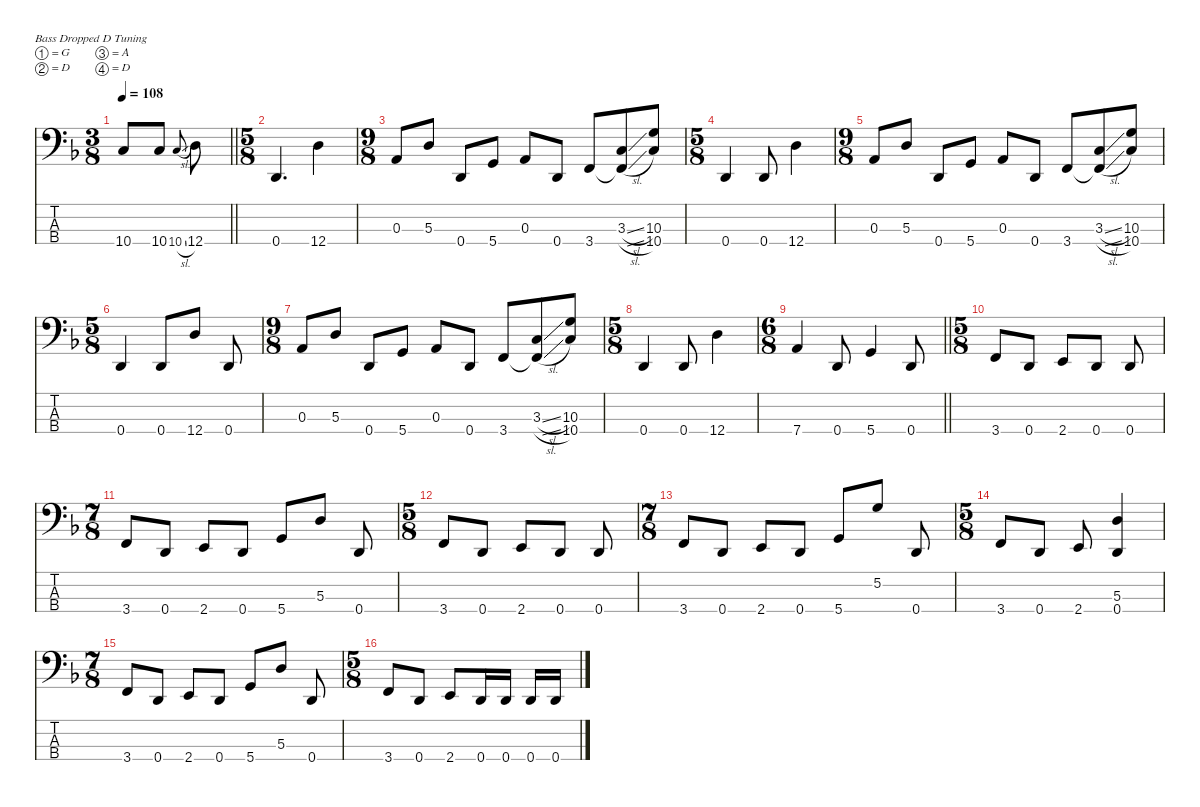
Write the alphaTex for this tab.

\defaultSystemsLayout 4
\hideDynamics
\bracketExtendMode nobrackets
\singleTrackTrackNamePolicy hidden
\multiTrackTrackNamePolicy hidden
\firstSystemTrackNameMode fullname
\firstSystemTrackNameOrientation horizontal
\otherSystemsTrackNameOrientation horizontal
\track ("Bass - hidden" "el.bs.") {instrument electricbasspick}
\staff {score tabs}
\tuning (G2 D2 A1 D1)
\ts (3 8)
\beaming (8 2 2 2 2)
\tempo 108
\clef f4
\barLineRight lightlight
\ks dminor
10.4{acc forcenatural}.8{dy f} 10.4{acc forcenatural}.8 10.4{sl acc forcenatural}.8{gr onbeat dy mf} 12.4{acc forcenatural}.8{dy f} |
\ts (5 8)
\beaming (8 2 2 2 2)
0.4{acc forcenatural}.4{d} 12.4{acc forcenatural}.4 |
\ts (9 8)
\beaming (8 2 2 2 3)
0.3{acc forcenatural}.8 5.3{acc forcenatural}.8 0.4{acc forcenatural}.8 5.4{acc forcenatural}.8 0.3{acc forcenatural}.8 0.4{acc forcenatural}.8 3.4{acc forcenatural}.8 (3.3{sl acc forcenatural} 3.4{sl t acc forcenatural}).8 (10.3{acc forcenatural} 10.4{acc forcenatural}).8 |
\ts (5 8)
\beaming (8 2 2 2 2)
0.4{acc forcenatural}.4 0.4{acc forcenatural}.8 12.4{acc forcenatural}.4{dy pp} |
\ts (9 8)
\beaming (8 2 2 2 3)
0.3{acc forcenatural}.8{dy f} 5.3{acc forcenatural}.8 0.4{acc forcenatural}.8 5.4{acc forcenatural}.8 0.3{acc forcenatural}.8 0.4{acc forcenatural}.8 3.4{acc forcenatural}.8 (3.3{sl acc forcenatural} 3.4{sl t acc forcenatural}).8 (10.3{acc forcenatural} 10.4{acc forcenatural}).8 |
\ts (5 8)
\beaming (8 2 2 2 2)
0.4{acc forcenatural}.4 0.4{acc forcenatural}.8 12.4{acc forcenatural}.8 0.4{acc forcenatural}.8 |
\ts (9 8)
\beaming (8 2 2 2 3)
0.3{acc forcenatural}.8 5.3{acc forcenatural}.8 0.4{acc forcenatural}.8 5.4{acc forcenatural}.8 0.3{acc forcenatural}.8 0.4{acc forcenatural}.8 3.4{acc forcenatural}.8 (3.3{sl acc forcenatural} 3.4{sl t acc forcenatural}).8 (10.3{acc forcenatural} 10.4{acc forcenatural}).8 |
\ts (5 8)
\beaming (8 2 2 2 2)
0.4{acc forcenatural}.4 0.4{acc forcenatural}.8 12.4{acc forcenatural}.4{dy pp} |
\ts (6 8)
\beaming (8 2 2 2 2)
\barLineRight lightlight
7.4{acc forcenatural}.4{dy f} 0.4{acc forcenatural}.8 5.4{acc forcenatural}.4 0.4{acc forcenatural}.8 |
\ts (5 8)
\beaming (8 2 2 2 2)
3.4{acc forcenatural}.8 0.4{acc forcenatural}.8 2.4{acc forcenatural}.8 0.4{acc forcenatural}.8 0.4{acc forcenatural}.8 |
\ts (7 8)
\beaming (8 2 2 2 2)
3.4{acc forcenatural}.8 0.4{acc forcenatural}.8 2.4{acc forcenatural}.8 0.4{acc forcenatural}.8 5.4{acc forcenatural}.8 5.3{acc forcenatural}.8 0.4{acc forcenatural}.8 |
\ts (5 8)
\beaming (8 2 2 2 2)
3.4{acc forcenatural}.8 0.4{acc forcenatural}.8 2.4{acc forcenatural}.8 0.4{acc forcenatural}.8 0.4{acc forcenatural}.8 |
\ts (7 8)
\beaming (8 2 2 2 2)
3.4{acc forcenatural}.8 0.4{acc forcenatural}.8 2.4{acc forcenatural}.8 0.4{acc forcenatural}.8 5.4{acc forcenatural}.8 5.2{acc forcenatural}.8 0.4{acc forcenatural}.8 |
\ts (5 8)
\beaming (8 2 2 2 2)
3.4{acc forcenatural}.8 0.4{acc forcenatural}.8 2.4{acc forcenatural}.8 (5.3{acc forcenatural} 0.4{acc forcenatural}).4 |
\ts (7 8)
\beaming (8 2 2 2 2)
3.4{acc forcenatural}.8 0.4{acc forcenatural}.8 2.4{acc forcenatural}.8 0.4{acc forcenatural}.8 5.4{acc forcenatural}.8 5.3{acc forcenatural}.8 0.4{acc forcenatural}.8 |
\ts (5 8)
\beaming (8 2 2 2 2)
3.4{acc forcenatural}.8 0.4{acc forcenatural}.8 2.4{acc forcenatural}.8 0.4{acc forcenatural}.16 0.4{acc forcenatural}.16 0.4{acc forcenatural}.16 0.4{acc forcenatural}.16
